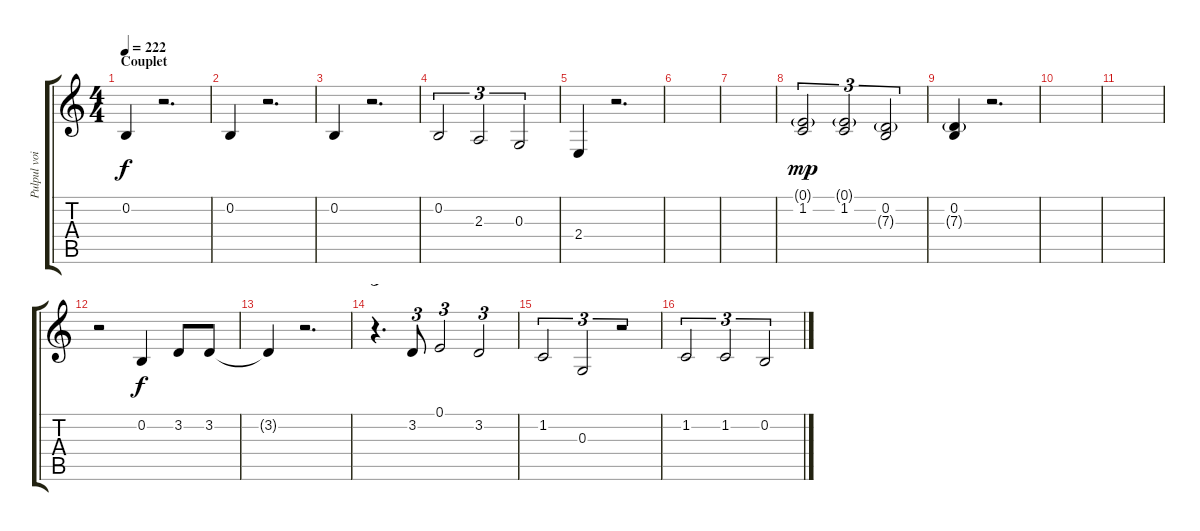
\track ("Pulpul voix" "Pulpul voi") {instrument clarinet}
\staff {score tabs}
\tuning (E4 B3 G3 D3 A2 E2) {hide}
\ts (4 4)
\section ("" "Couplet")
\tempo 222
\clef g2
\ks c
0.2.4{dy f} r.2{d} |
0.2.4 r.2{d} |
0.2.4 r.2{d} |
0.2.2{tu (3 2)} 2.3.2{tu (3 2)} 0.3.2{tu (3 2)} |
2.4.4 r.2{d} |
|
|
(0.1{g} 1.2).2{tu (3 2) dy mp} (0.1{g} 1.2).2{tu (3 2)} (0.2 7.3{g}).2{tu (3 2)} |
(0.2 7.3{g}).4 r.2{d} |
|
|
r.2 0.2.4{dy f} 3.2.8 3.2.8 |
3.2{t}.4 r.2{d} |
r.4{d tu (3 2)} 3.2.8{tu (3 2)} 0.1.2{tu (3 2)} 3.2.2{tu (3 2)} |
1.2.2{tu (3 2)} 0.3.2{tu (3 2)} r.2{tu (3 2)} |
1.2.2{tu (3 2)} 1.2.2{tu (3 2)} 0.2.2{tu (3 2)}
